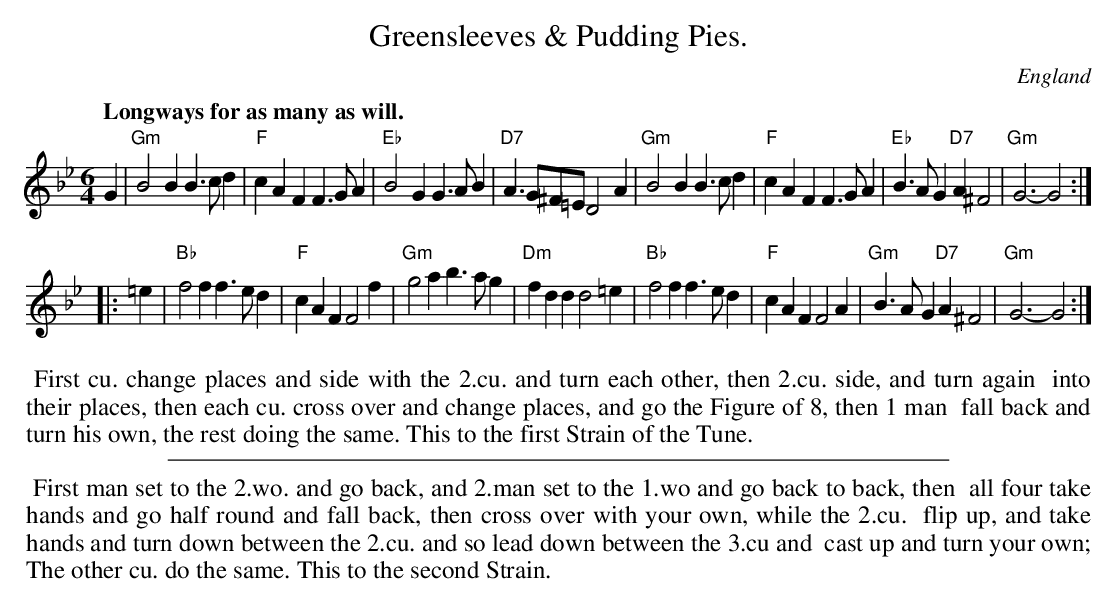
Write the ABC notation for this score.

X:1
T: Greensleeves & Pudding Pies.
Q: "Longways for as many as will."
M: 6/4
L: 1/4
O: England
K: Gm
G |\
"Gm"B2B B>cd | "F"cAF F>GA | "Eb"B2G G>AB | "D7"A>G^F/=E/ D2A |\
"Gm"B2B B>cd | "F"cAF F>GA | "Eb"B>AG "D7"A^F2 | "Gm"G3- G2 :|
|: =e |\
"Bb"f2f f>ed | "F"cAF F2f | "Gm"g2a b>ag | "Dm"fdd d2=e |\
"Bb"f2f f>ed | "F"cAF F2A | "Gm"B>AG "D7"A^F2 | "Gm"G3- G2 :|
